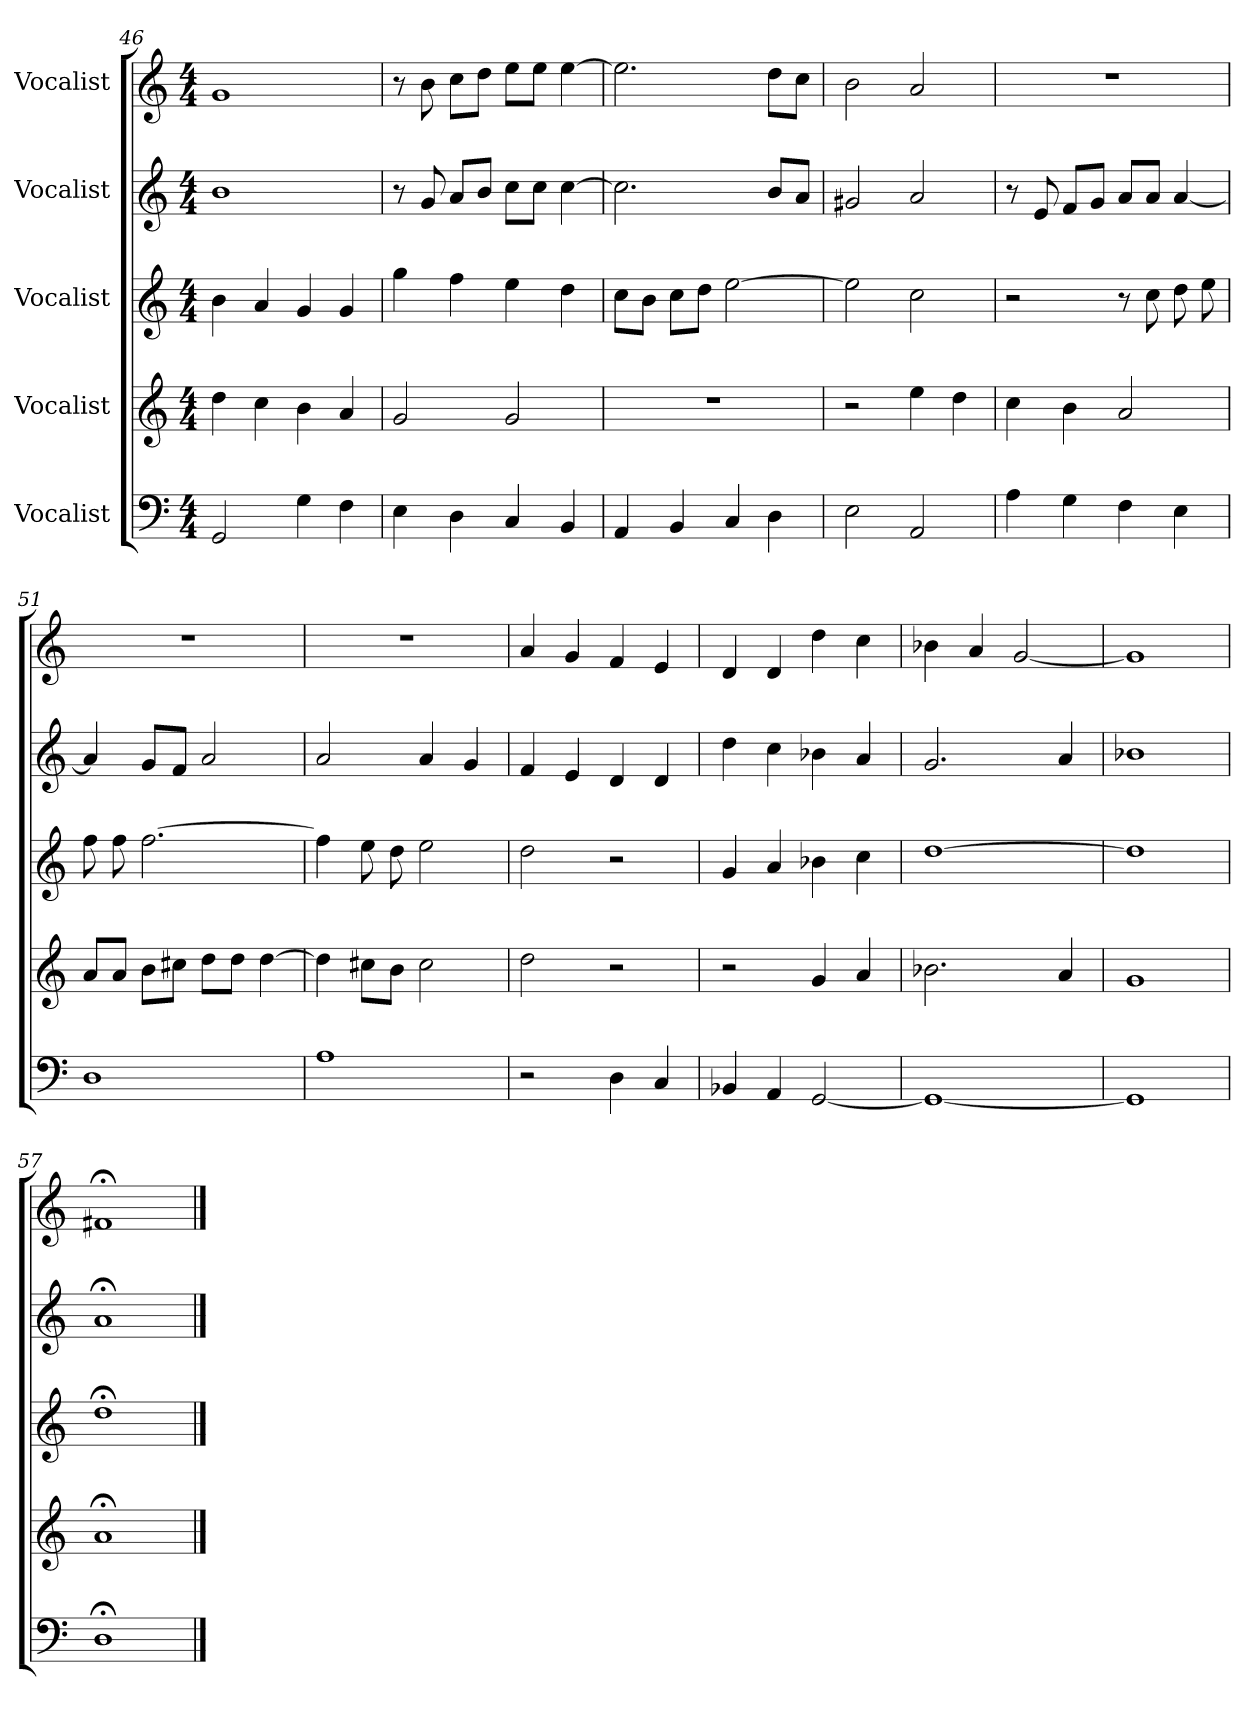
**kern	**kern	**kern	**kern	**kern
*part5	*part4	*part3	*part2	*part1
*staff5	*staff4	*staff3	*staff2	*staff1
*I"Vocalist	*I"Vocalist	*I"Vocalist	*I"Vocalist	*I"Vocalist
*clefF4	*clefG2	*clefG2	*clefG2	*clefG2
*k[]	*k[]	*k[]	*k[]	*k[]
*M4/4	*M4/4	*M4/4	*M4/4	*M4/4
=46	=46	=46	=46	=46
2GG/	4dd\	4b\	1b	1g
.	4cc\	4a/	.	.
4G\	4b\	4g/	.	.
4F\	4a/	4g/	.	.
=47	=47	=47	=47	=47
4E\	2g/	4gg\	8r	8r
.	.	.	8g/	8b\
4D\	.	4ff\	8a/L	8cc\L
.	.	.	8b/J	8dd\J
4C/	2g/	4ee\	8cc\L	8ee\L
.	.	.	8cc\J	8ee\J
4BB/	.	4dd\	[4cc\	[4ee\
=48	=48	=48	=48	=48
4AA/	1r	8cc\L	2.cc\]	2.ee\]
.	.	8b\J	.	.
4BB/	.	8cc\L	.	.
.	.	8dd\J	.	.
4C/	.	[2ee\	.	.
4D\	.	.	8b/L	8dd\L
.	.	.	8a/J	8cc\J
=49	=49	=49	=49	=49
2E\	2r	2ee\]	2g#X/	2b\
2AA/	4ee\	2cc\	2a/	2a/
.	4dd\	.	.	.
=50	=50	=50	=50	=50
4A\	4cc\	2r	8r	1r
.	.	.	8e/	.
4G\	4b\	.	8f/L	.
.	.	.	8g/J	.
4F\	2a/	8r	8a/L	.
.	.	8cc\	8a/J	.
4E\	.	8dd\	[4a/	.
.	.	8ee\	.	.
=51	=51	=51	=51	=51
1D	8a/L	8ff\	4a/]	1r
.	8a/J	8ff\	.	.
.	8b\L	[2.ff\	8g/L	.
.	8cc#X\J	.	8f/J	.
.	8dd\L	.	2a/	.
.	8dd\J	.	.	.
.	[4dd\	.	.	.
=52	=52	=52	=52	=52
1A	4dd\]	4ff\]	2a/	1r
.	8cc#X\L	8ee\	.	.
.	8b\J	8dd\	.	.
.	2cc#\	2ee\	4a/	.
.	.	.	4g/	.
=53	=53	=53	=53	=53
2r	2dd\	2dd\	4f/	4a/
.	.	.	4e/	4g/
4D\	2r	2r	4d/	4f/
4C/	.	.	4d/	4e/
=54	=54	=54	=54	=54
4BB-X/	2r	4g/	4dd\	4d/
4AA/	.	4a/	4cc\	4d/
[2GG/	4g/	4b-X\	4b-X\	4dd\
.	4a/	4cc\	4a/	4cc\
=55	=55	=55	=55	=55
1GG_	2.b-X\	[1dd	2.g/	4b-X\
.	.	.	.	4a/
.	.	.	.	[2g/
.	4a/	.	4a/	.
=56	=56	=56	=56	=56
1GG]	1g	1dd]	1b-X	1g]
=57	=57	=57	=57	=57
1D;<	1a;<	1dd;<	1a;<	1f#X;<
==	==	==	==	==
*-	*-	*-	*-	*-
